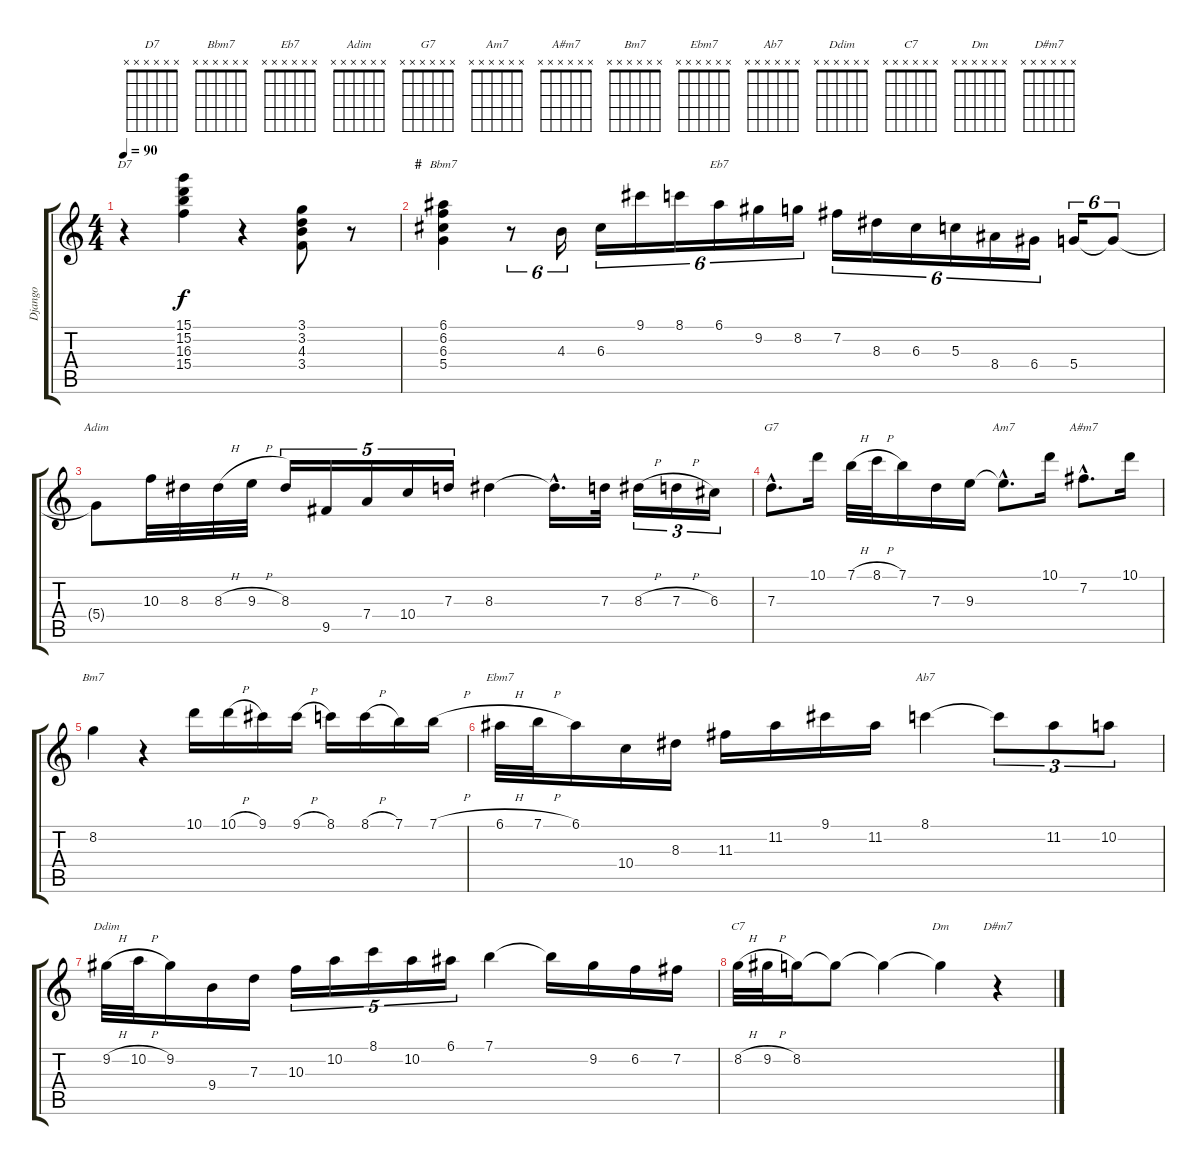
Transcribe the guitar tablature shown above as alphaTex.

\track ("Django" "Django") {instrument electricguitarjazz}
\staff {score tabs}
\tuning (E4 B3 G3 D3 A2 E2) {hide}
\chord ("D7" x x x x x x) {firstfret 0}
\chord ("Bbm7" x x x x x x) {firstfret 0}
\chord ("Eb7" x x x x x x) {firstfret 0}
\chord ("Adim" x x x x x x) {firstfret 0}
\chord ("G7" x x x x x x) {firstfret 0}
\chord ("Am7" x x x x x x) {firstfret 0}
\chord ("A#m7" x x x x x x) {firstfret 0}
\chord ("Bm7" x x x x x x) {firstfret 0}
\chord ("Ebm7" x x x x x x) {firstfret 0}
\chord ("Ab7" x x x x x x) {firstfret 0}
\chord ("Ddim" x x x x x x) {firstfret 0}
\chord ("C7" x x x x x x) {firstfret 0}
\chord ("Dm" x x x x x x) {firstfret 0}
\chord ("D#m7" x x x x x x) {firstfret 0}
\ts (4 4)
\tempo 90
\clef g2
\ks c
r.4{ch "D7" dy f} (15.1 15.2 16.3 15.4).4 r.4 (3.1 3.2 4.3 3.4).8 r.8 |
\section ("" "#")
(6.1 6.2 6.3 5.4).4{ch "Bbm7"} r.8{tu (6 4)} 4.3.16{tu (6 4)} 6.3.16{tu (6 4)} 9.1.16{tu (6 4)} 8.1.16{tu (6 4)} 6.1.16{tu (6 4) ch "Eb7"} 9.2.16{tu (6 4)} 8.2.16{tu (6 4)} 7.2.16{tu (6 4)} 8.3.16{tu (6 4)} 6.3.16{tu (6 4)} 5.3.16{tu (6 4)} 8.4.16{tu (6 4)} 6.4.16{tu (6 4)} 5.4.16{tu (6 4)} 5.4{t}.8{tu (6 4)} |
5.4{t}.8{ch "Adim"} 10.3.32 8.3.32 8.3{h}.32 9.3{h}.32 8.3.16{tu (5 4)} 9.5.16{tu (5 4)} 7.4.16{tu (5 4)} 10.4.16{tu (5 4)} 7.3.16{tu (5 4)} 8.3.4 8.3{hac t}.16{d} 7.3.32 8.3{h}.16{tu (3 2)} 7.3{h}.16{tu (3 2)} 6.3.16{tu (3 2)} |
7.3{hac}.8{d ch "G7"} 10.1.16 7.1{h}.32 8.1{h}.32 7.1.16 7.3.16 9.3.16 9.3{hac t}.8{d ch "Am7"} 10.1.16 7.2{hac}.8{d ch "A#m7"} 10.1.16 |
8.2.4{ch "Bm7"} r.4 10.1.16 10.1{h}.16 9.1.16 9.1{h}.16 8.1.16 8.1{h}.16 7.1.16 7.1{h}.16 |
6.1{h}.32{ch "Ebm7"} 7.1{h}.32 6.1.16 10.4.16 8.3.16 11.3.16 11.2.16 9.1.16 11.2.16 8.1.4{ch "Ab7"} 8.1{t}.8{tu (3 2)} 11.2.8{tu (3 2)} 10.2.8{tu (3 2)} |
9.2{h}.32{ch "Ddim"} 10.2{h}.32 9.2.16 9.4.16 7.3.16 10.3.16{tu (5 4)} 10.2.16{tu (5 4)} 8.1.16{tu (5 4)} 10.2.16{tu (5 4)} 6.1.16{tu (5 4)} 7.1.4 7.1{t}.16 9.2.16 6.2.16 7.2.16 |
8.2{h}.32{ch "C7"} 9.2{h}.32 8.2.16 8.2{t}.8 8.2{t}.4 8.2{t}.4{ch "Dm"} r.4{ch "D#m7"}
